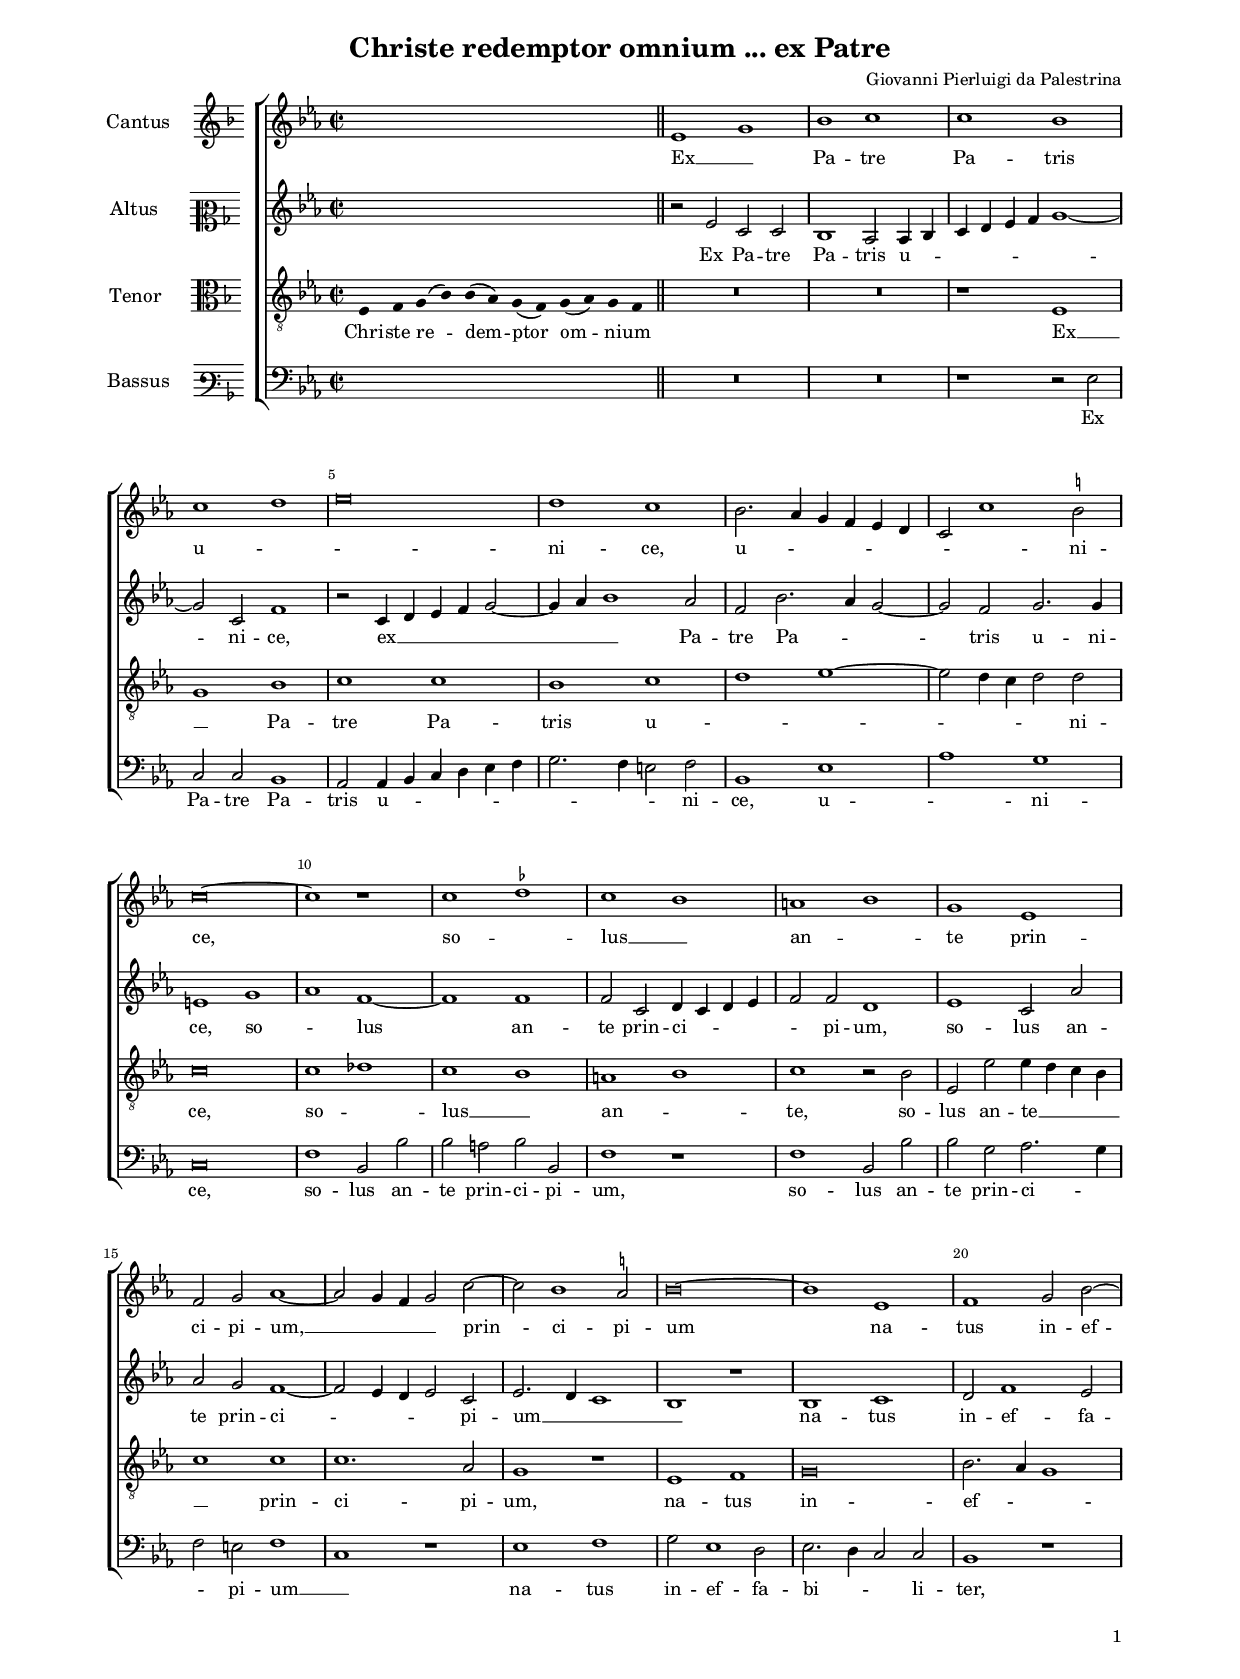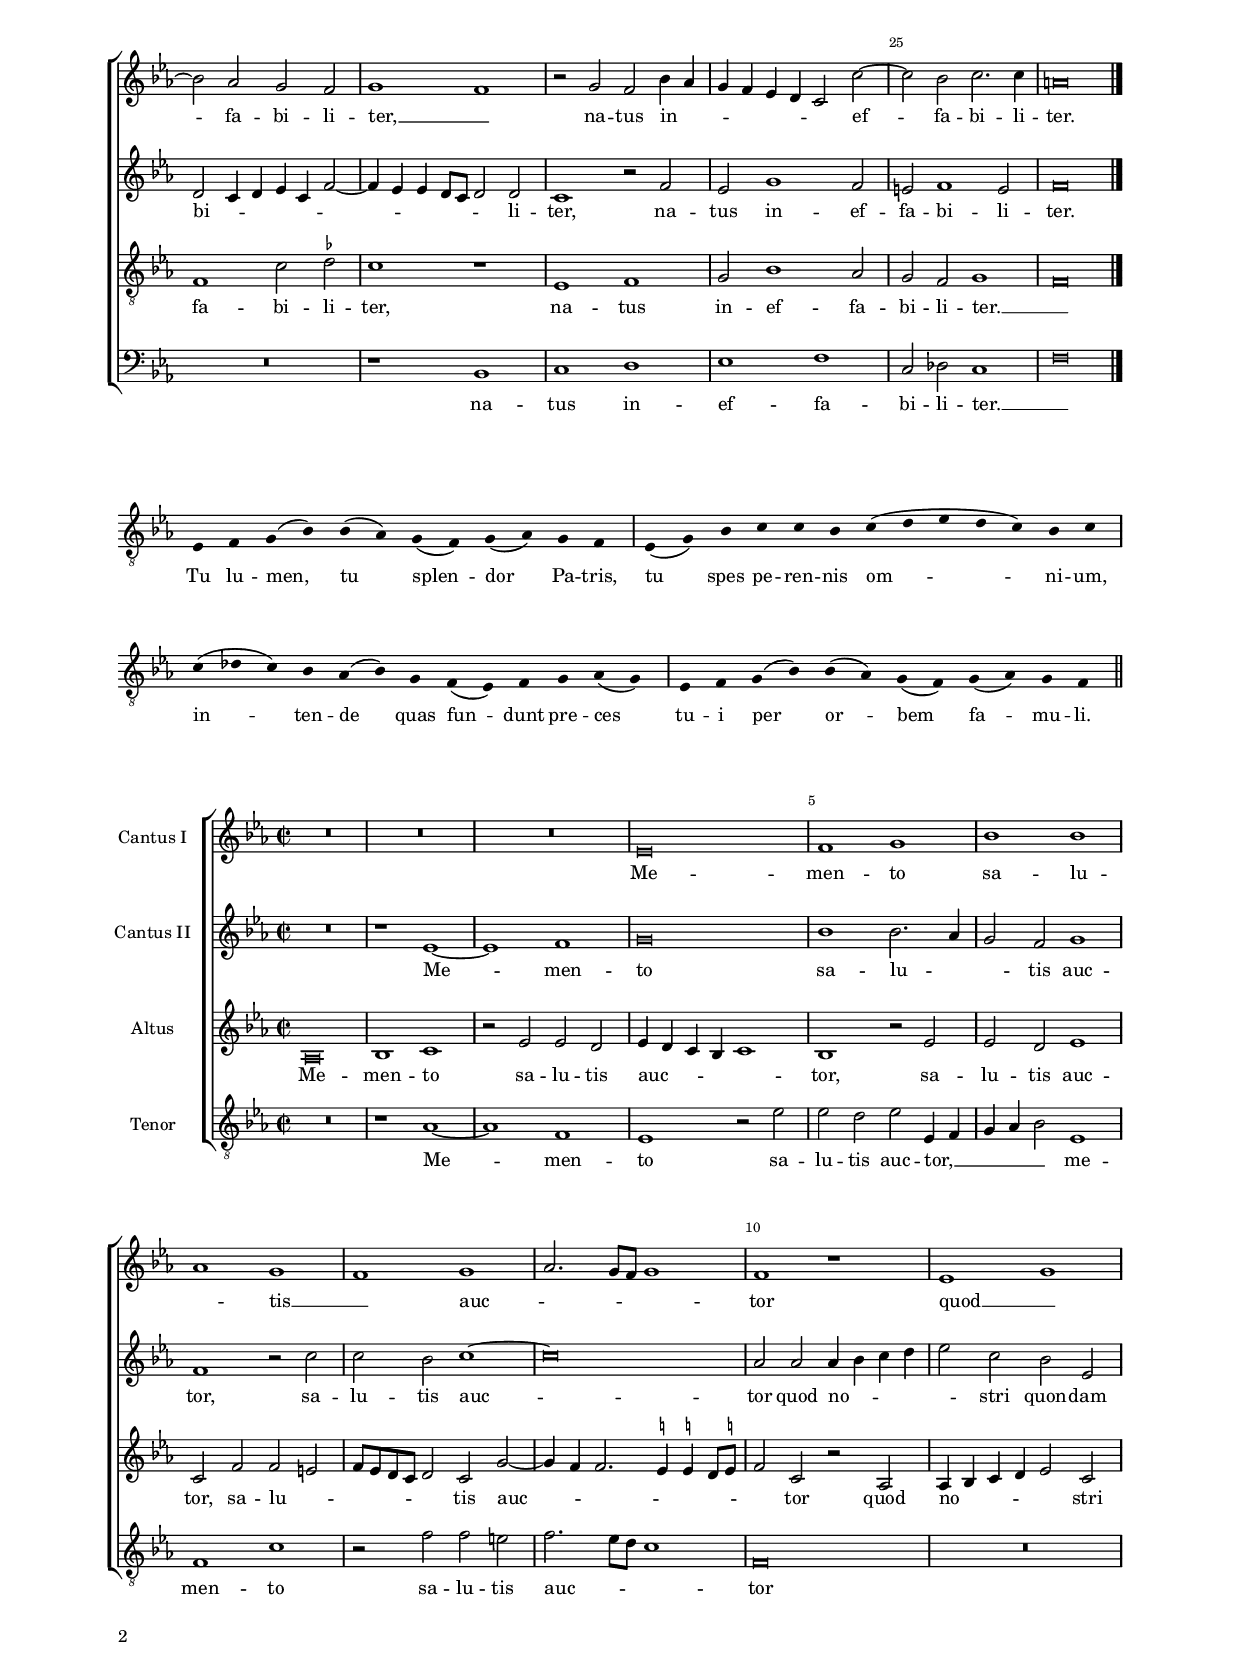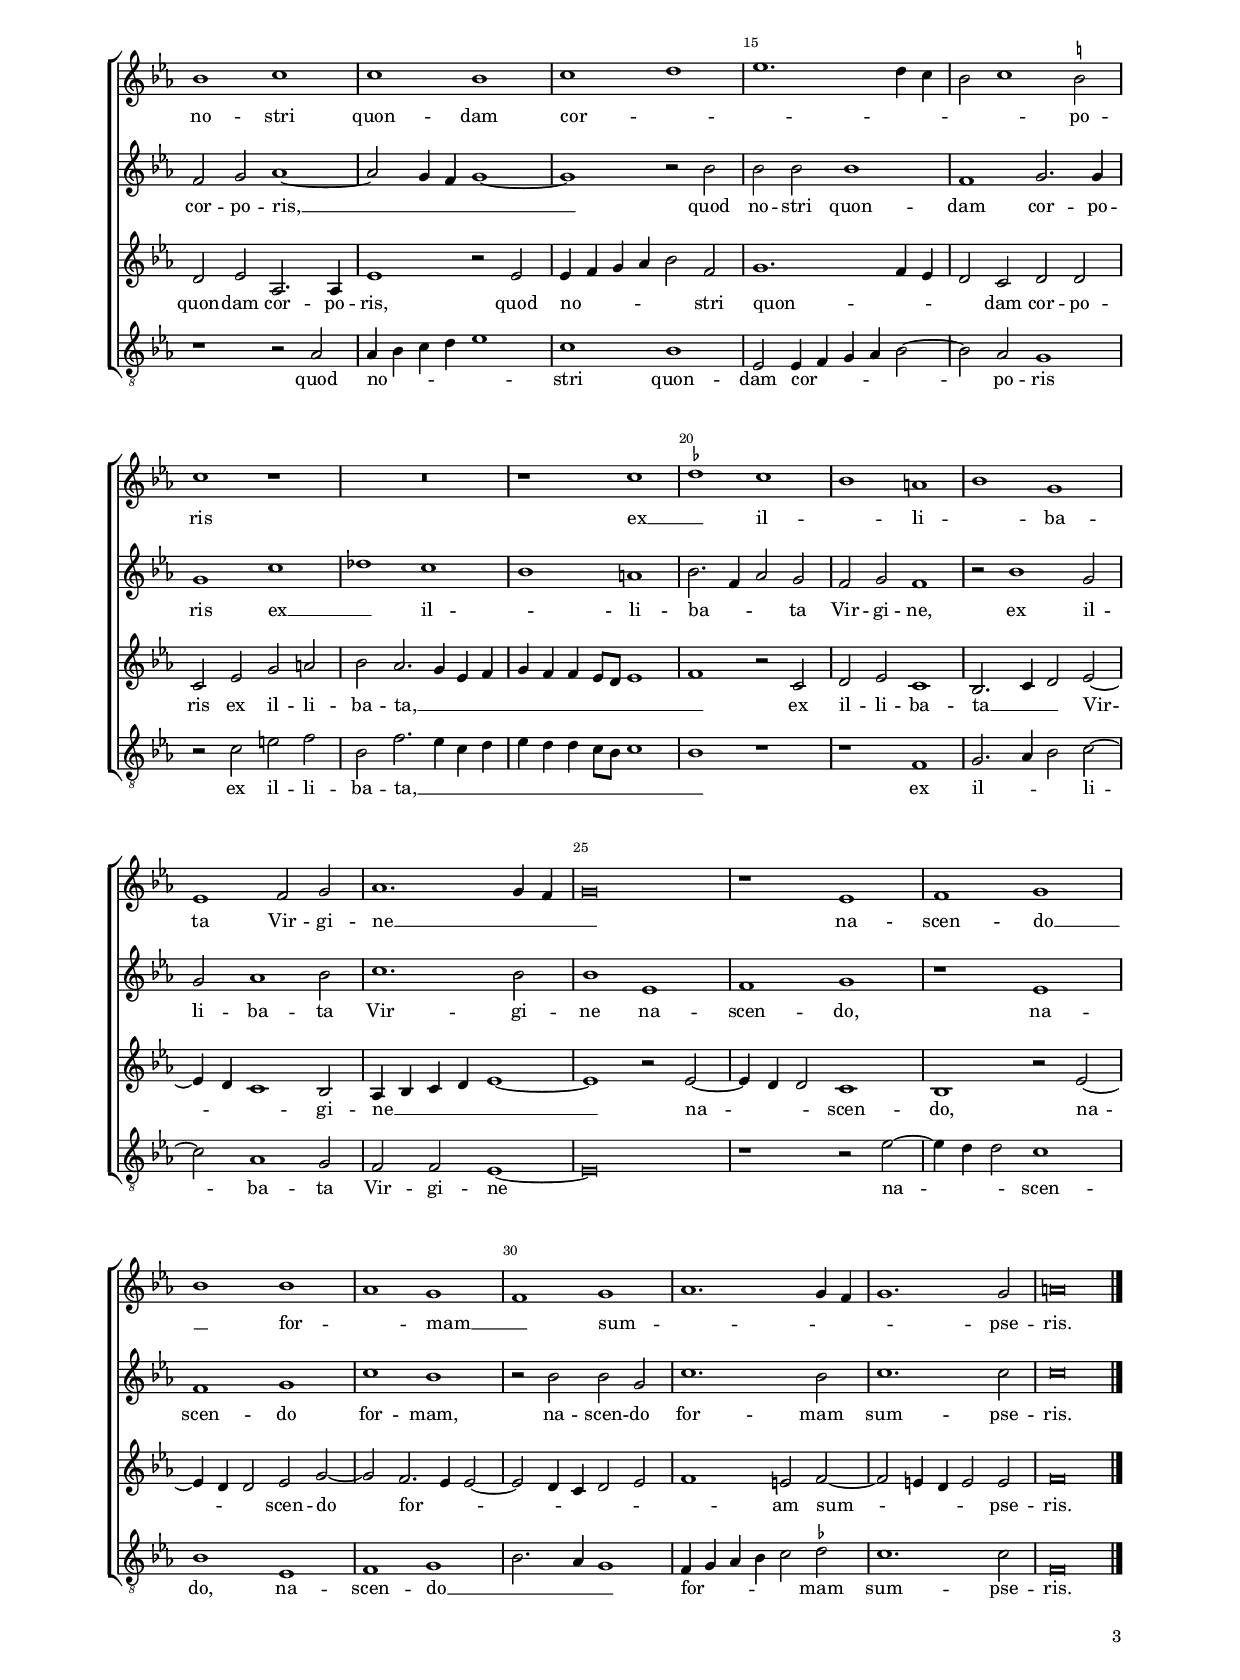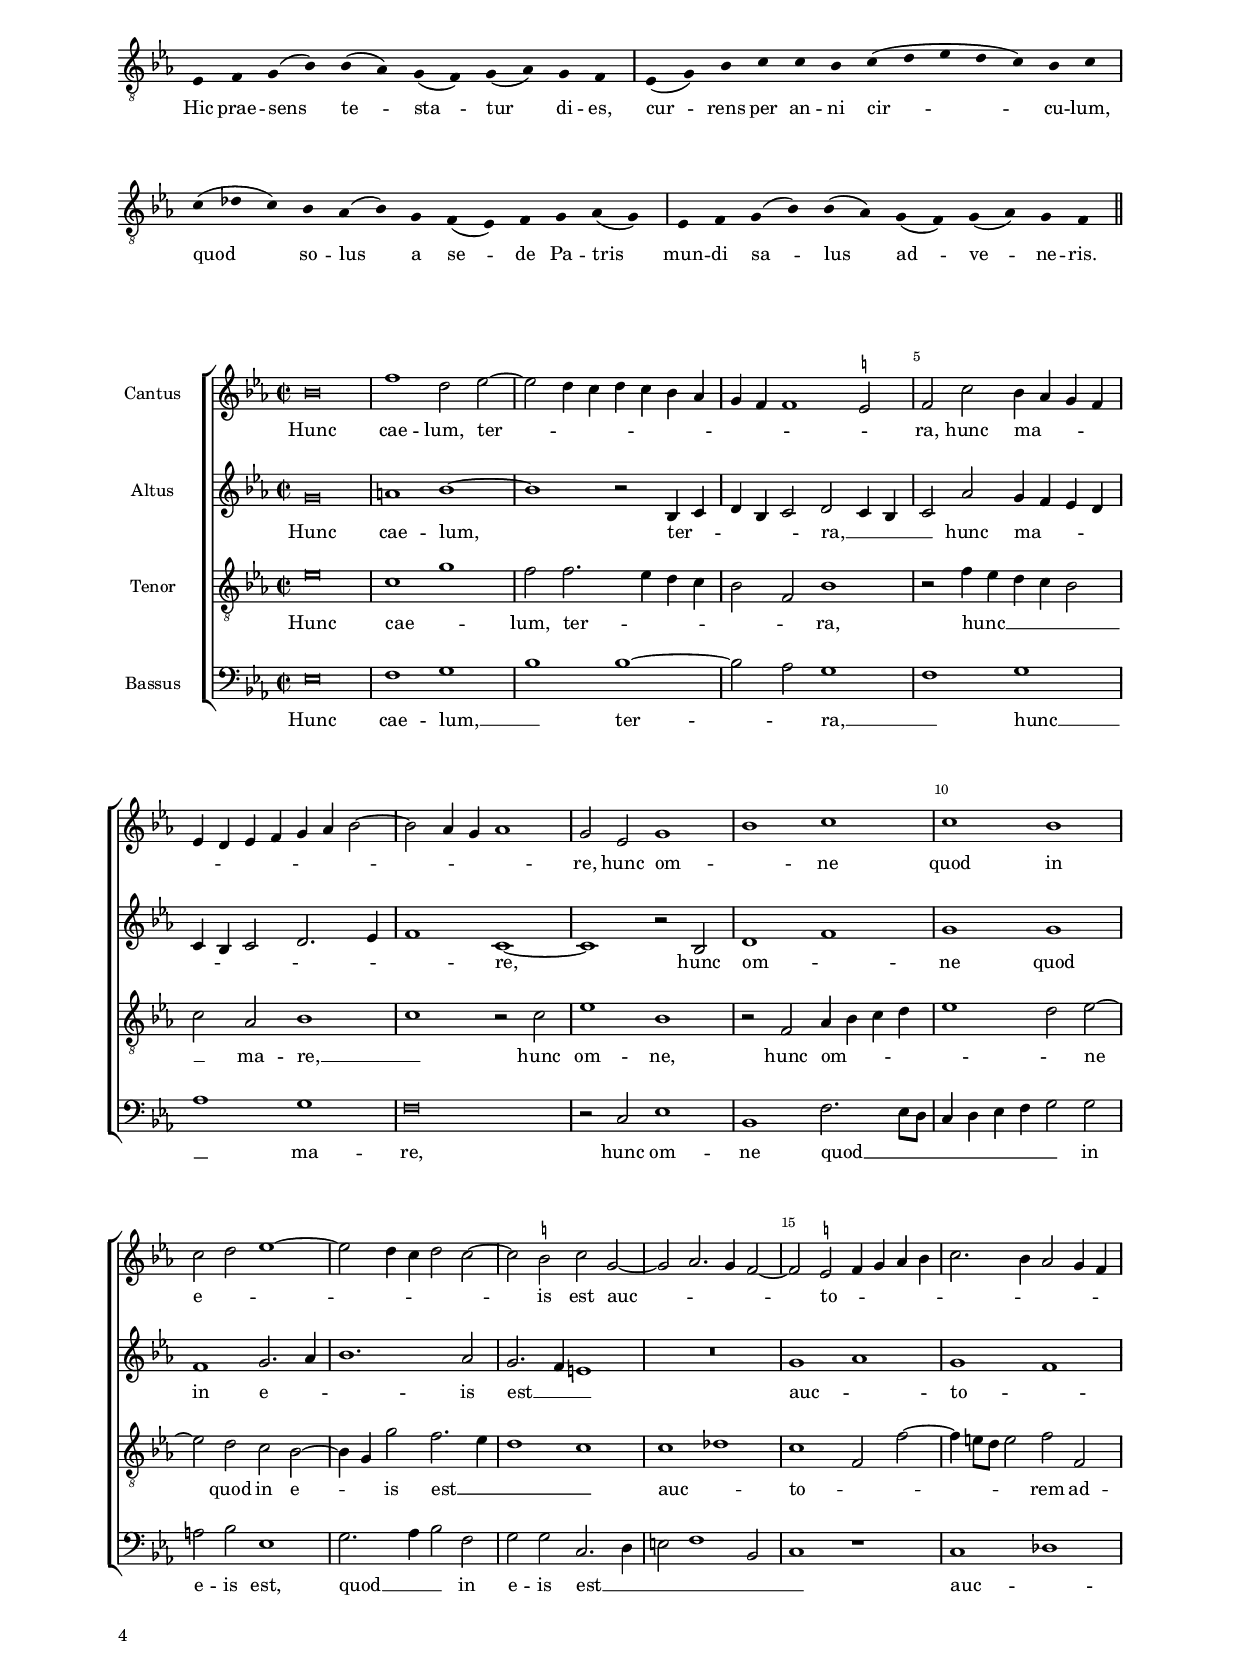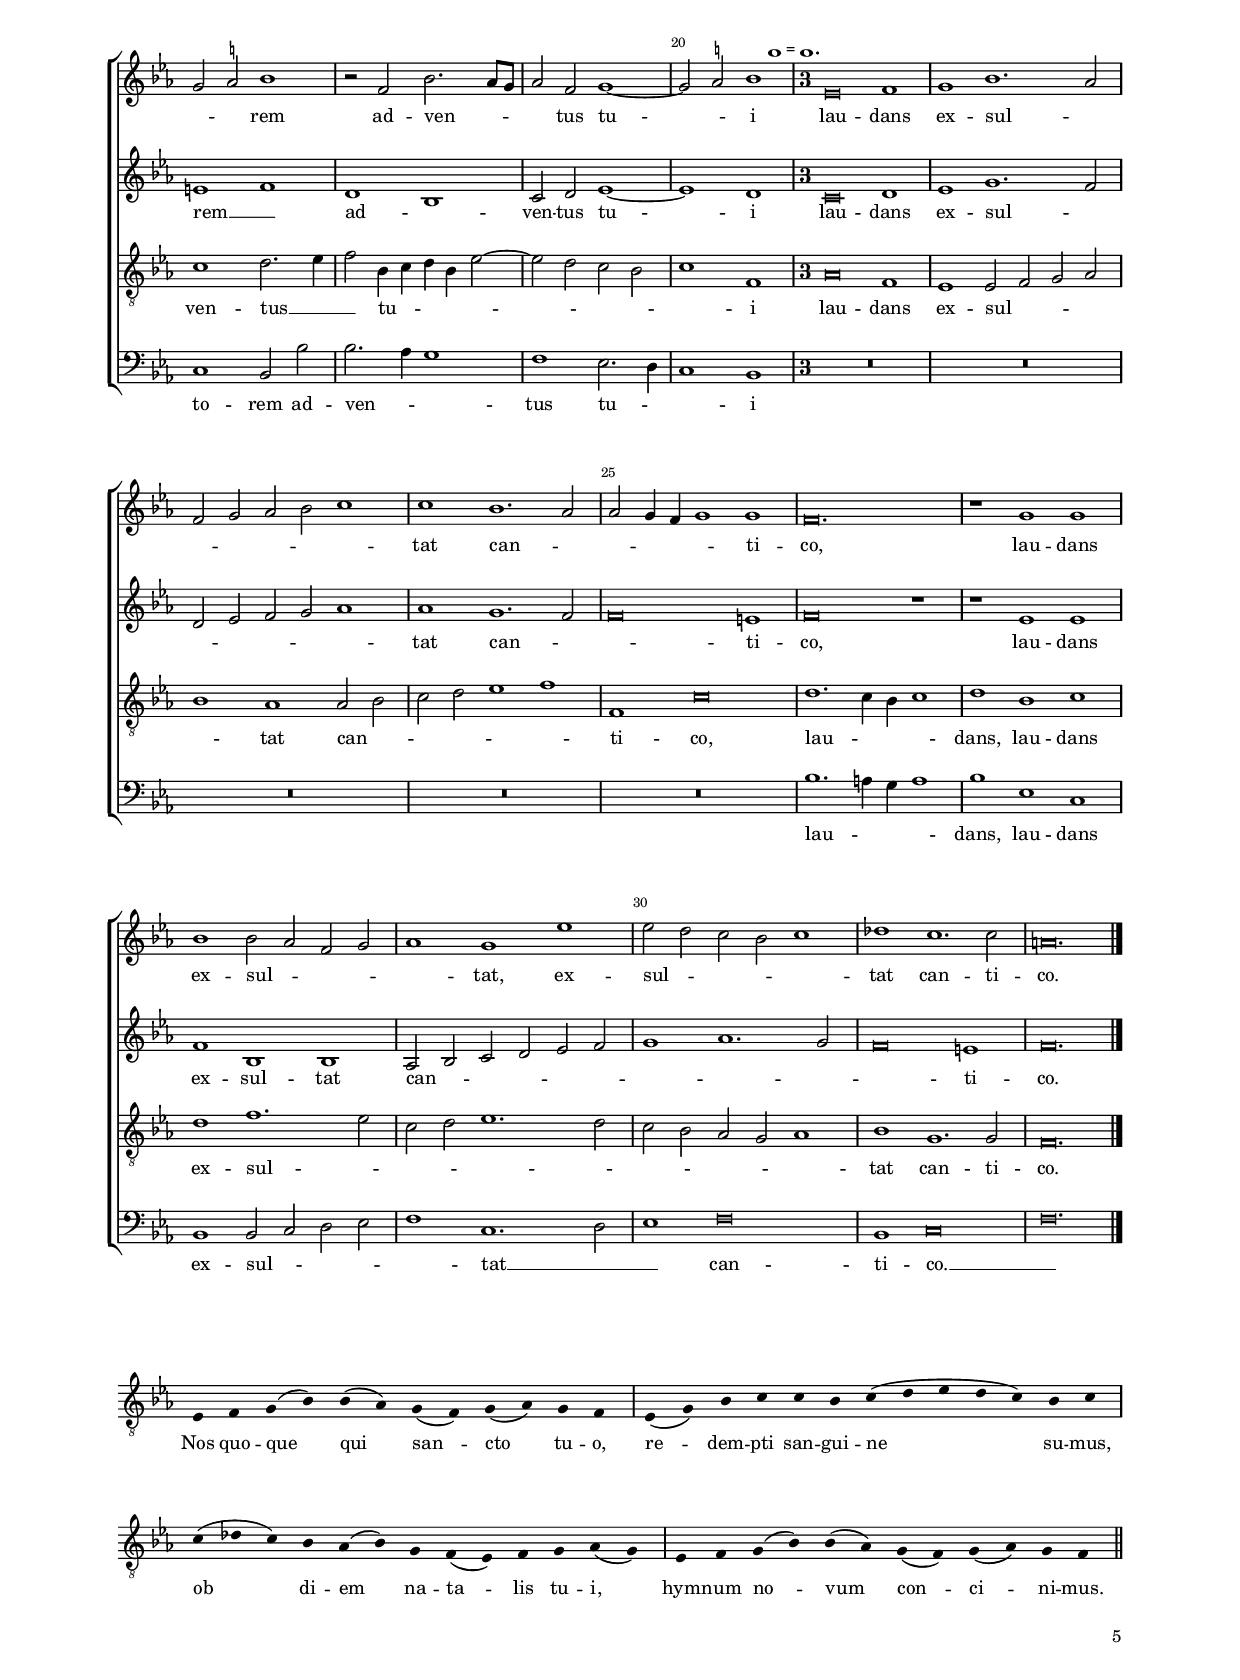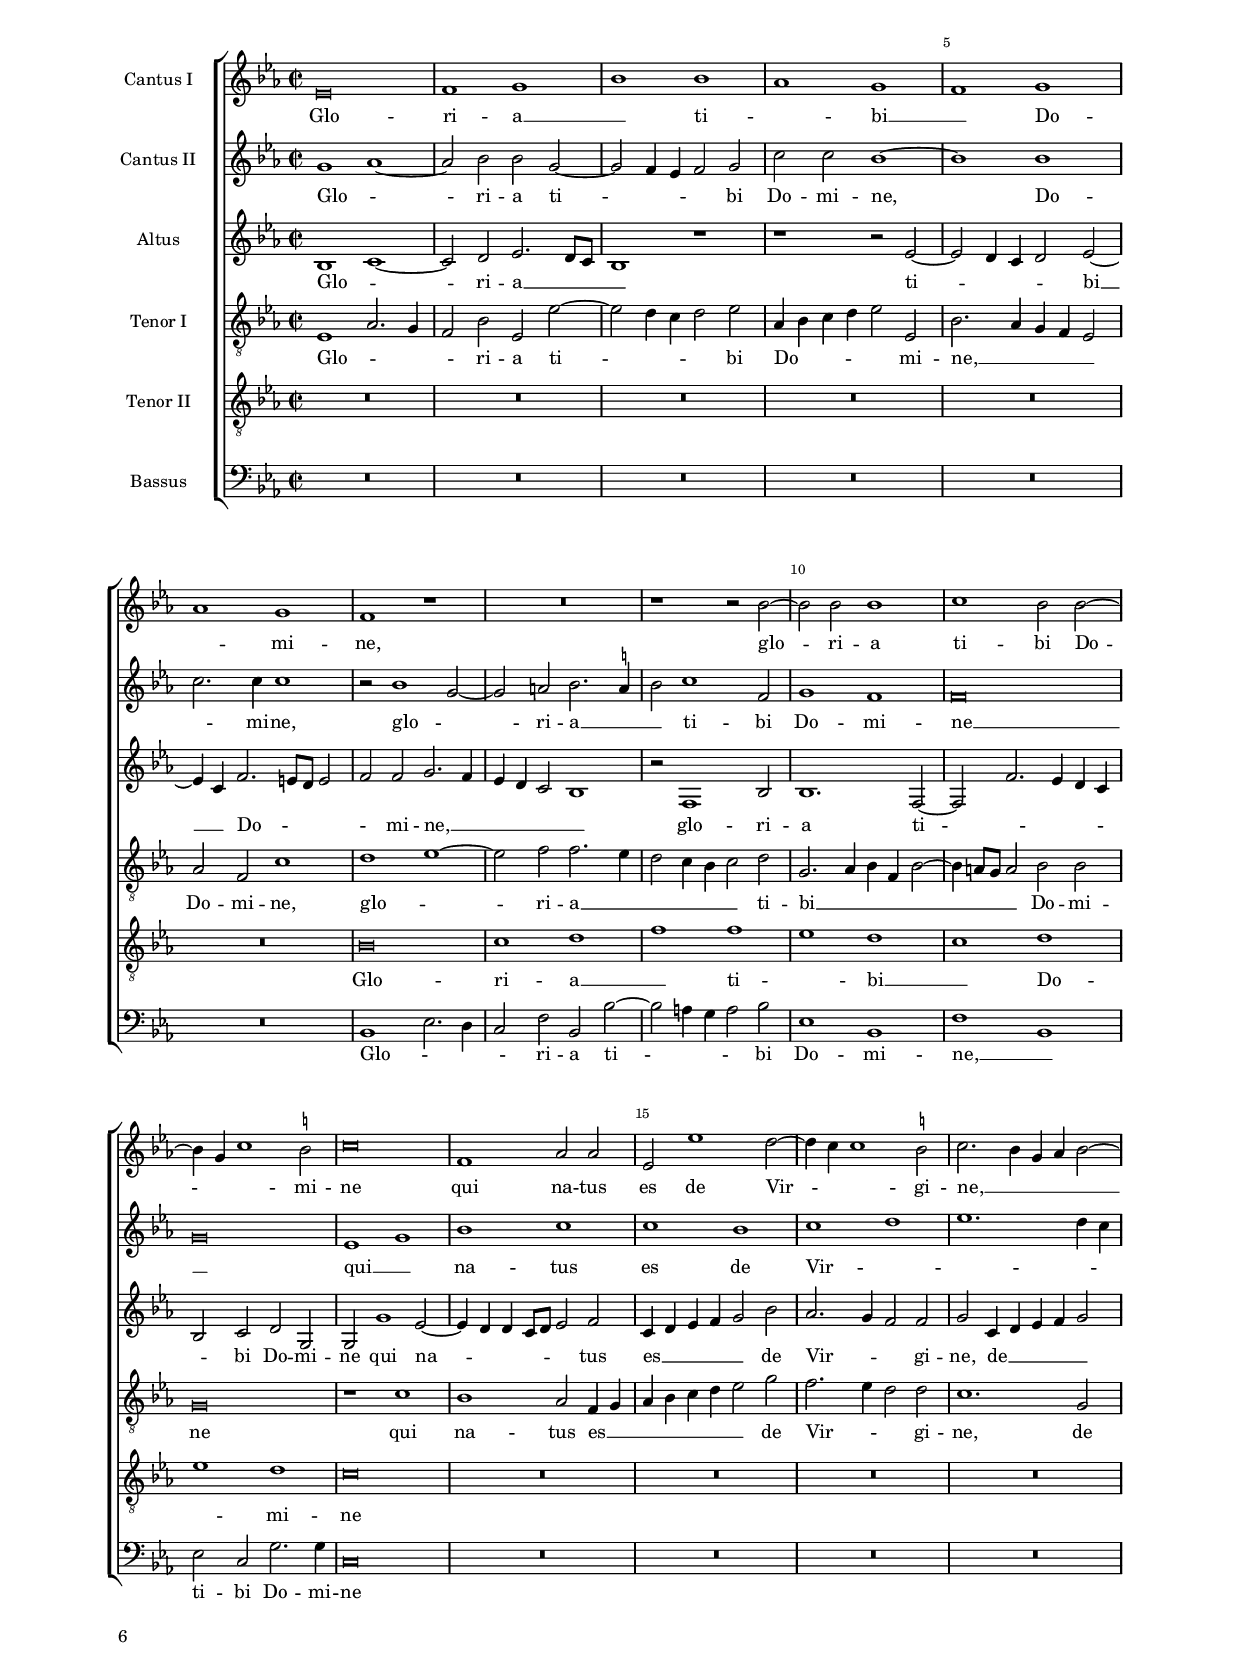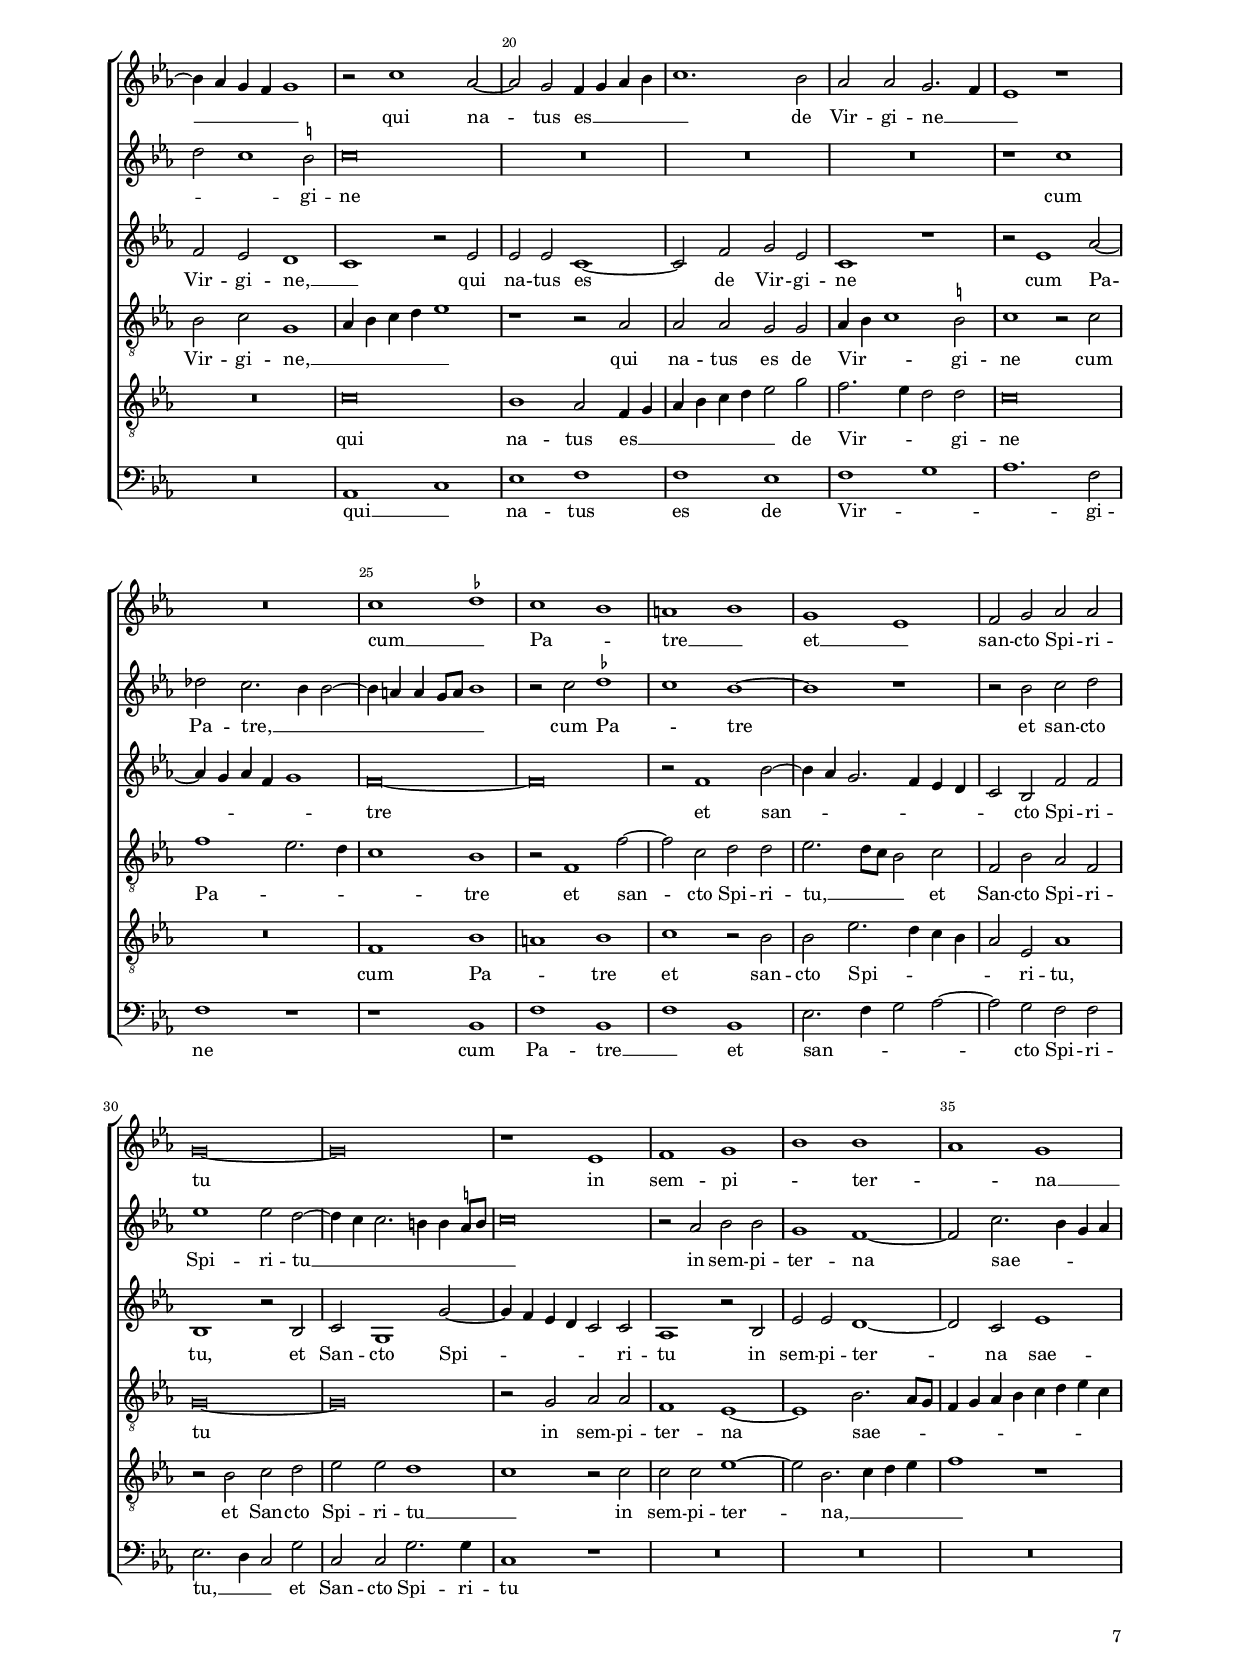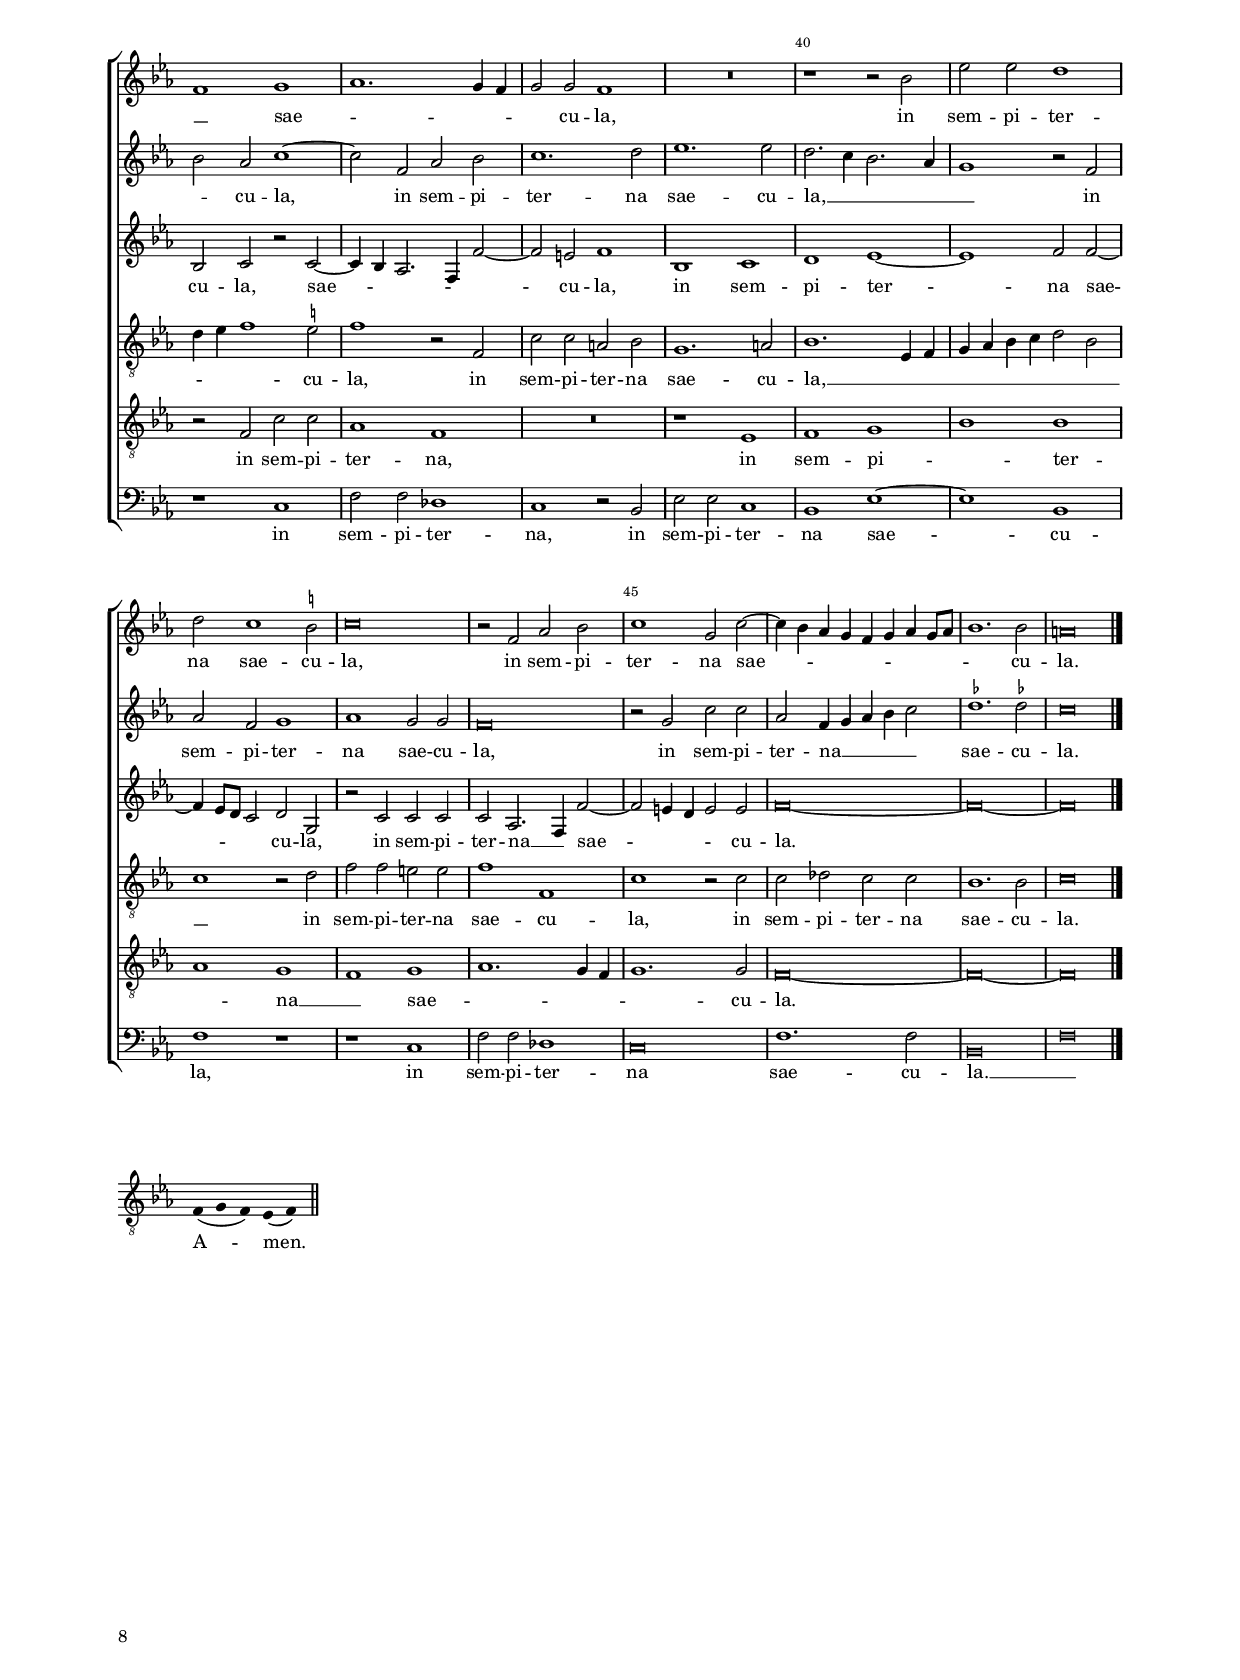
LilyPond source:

\version "2.20.0"
\include "deutsch.ly"
#(set-global-staff-size 15)
% #(set-default-paper-size "letter")
#(ly:set-option 'point-and-click #f)

\header
{
  title="Christe redemptor omnium ... ex Patre"
  composer="Giovanni Pierluigi da Palestrina"
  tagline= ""
}

\paper
	{
	top-margin = 1.5 \cm
	bottom-margin = 0.9 \cm
	left-margin = 2 \cm
	right-margin = 2 \cm
	ragged-bottom = ##f
	ragged-last-bottom = ##t
	print-page-number = ##t
	system-system-spacing = #'((basic-distance . 17) (minimum-distance . 14) (padding . 6) (strechability . 250))
    system-score-spacing = #'((basic-distance . 20) (minimum-distance . 14) (padding . 8) (strechability . 250))
    oddFooterMarkup=\markup   \fill-line { "" \fromproperty #'page:page-number-string }
    evenFooterMarkup=\markup  \fill-line { \fromproperty #'page:page-number-string "" }
    last-bottom-spacing = #'((basic-distance . 11) (minimum-distance . 7) (padding . 4))
%	systems-per-page = 3
%	min-systems-per-page = 3
%	markup-system-spacing #'basic-distance = #12
%	print-all-headers = ##t
	print-page-number = ##f
%	first-page-number = 1
        %	oddHeaderMarkup = \markup { \fill-line { \null \null \column \right-align { \fontsize #1 \fromproperty #'page:page-number-string \null } } }
        % evenHeaderMarkup = \markup { \column \right-align { \fontsize #1 \fromproperty #'page:page-number-string \null } }
	}

	
global = {
	\key f \major
	\override Score.BarNumber.break-visibility = #end-of-line-invisible
	\set Score.barNumberVisibility = #(every-nth-bar-number-visible 5)
	\time 2/2 \set Score.measureLength = #(ly:make-moment 3/1)
        \skip 1*3 \bar "||"
        \newSpacingSection
        \set Score.currentBarNumber = #1
        \set Score.measureLength = #(ly:make-moment 2/1)
        \skip 1*52 \bar "|."
	% \time 3/1 \once \override Score.TimeSignature.style = #'single-digit \newSpacingSection
	}

	ficta = { \once \set suggestAccidentals = ##t }
	
	forget = #(define-music-function (music) (ly:music?) #{
		\accidentalStyle forget
		$music
		\accidentalStyle default
		#})
        % \mark \markup { \fontsize #-3 \note  #"1" #1 = \fontsize #-3 \note #"1." #1 }

        

incipitcantus = \markup { \score {
	{
	\set Staff.instrumentName = \markup { \fontsize #1 "Cantus" }
	\key f \major
	\clef violin
	s4 \bar ""
	}
	\layout  {
	raggedright = ##t
	indent = 1.8 \cm
	line-width = 2.6 \cm
	\context { \Staff \remove Time_signature_engraver }
	\override Staff.Clef.Y-extent = #'(0 . 0)
	}} \hspace #1 }
	
      
incipitaltus = \markup { \score {
	{
	\set Staff.instrumentName = \markup { \fontsize #1 "Altus" }
	\key f \major
	\clef mezzosoprano
	s4 \bar ""
	}
	\layout  {
	raggedright = ##t
	indent = 1.8 \cm
	line-width = 2.6 \cm
	\context { \Staff \remove Time_signature_engraver }
	\override Staff.Clef.Y-extent = #'(0 . 0)
	}} \hspace #1 }


incipittenor = \markup { \score {
	{
	\set Staff.instrumentName = \markup { \fontsize #1 "Tenor" }
	\key f \major
	\clef alto
	s4 \bar ""
	}
	\layout  {
	raggedright = ##t
	indent = 1.8 \cm
	line-width = 2.6 \cm
	\context { \Staff \remove Time_signature_engraver }
	\override Staff.Clef.Y-extent = #'(0 . 0)
	}} \hspace #1 }
         
      
incipitbassus = \markup { \score {
	{
	\set Staff.instrumentName = \markup { \fontsize #1 "Bassus" }
	\key f \major
	\clef varbaritone
	s4 \bar ""
	}
	\layout  {
	raggedright = ##t
	indent = 1.8 \cm
	line-width = 2.6 \cm
	\context { \Staff \remove Time_signature_engraver }
	\override Staff.Clef.Y-extent = #'(0 . 0)
	}} \hspace #1 }


cantus =  \relative c''
	{
	s1*3
	f,1 a
	c1 d
	d1 c \break \noPageBreak
%4
	d1 e |
	f\breve
	e1 d
	c2. b4 a g f e
	d2 d'1 \ficta cis2 \break \noPageBreak
%9
	d\breve~ |
	d1 r
	d1 \ficta es
	d1 c
	h1 c
%14
	a1 f \break \noPageBreak |
	g2 a b1~
	b2 a4 g a2 d~
	d2 c1 \ficta h2
	c\breve~
%19
	c1 f, |
	g1 a2 c~ \pageBreak
	c2 b a g
	a1 g
	r2 a g c4 b
%24
	a4 g f e d2 d'~ |
	d2 c d2. d4
	h\breve |
	}

altus =  \relative c'
	{
	s1*3
        r2 f d d
	c1 b2 b4 c
	d4 e f g a1~
	a2 d, g1
%5
	r2 d4 e f g a2~ |
	a4 b c1 b2
	g2 c2. b4 a2~
	a2 g a2. a4
	fis1 a
%10
	b1 g~ |
	g1 g
	g2 d e4 d e f
	g2 g e1
	f1 d2 b'
%15
	b2 a g1~ |
	g2 f4 e f2 d
	f2. e4 d1
	c1 r
	c1 d
%20
	e2 g1 f2 |
	e2 d4 e f d g2~
	g4 f f e8 d e2 e
	d1 r2 g
	f2 a1 g2
%25
	fis2 g1 fis2 |
	g\breve |
	}


tenor =  \relative c'
	{
	\override Stem.transparent = ##t
        f,4 g a( c) c( b) a( g) a( b) a g
        \override Stem.transparent = ##f
	R\breve
	R\breve
        r1 f
	a1 c
%5
	d1 d |
	c1 d
	e1 f~
	f2 e4 d e2 e
	d\breve
%10
	d1 es |
	d1 c
	h1 c
	d1 r2 c
	f,2 f' f4 e d c
%15
	d1 d |
	d1. b2
	a1 r
	f1 g
	a\breve
%20
	c2. b4 a1 |
	g1 d'2 \ficta es
	d1 r
	f,1 g
	a2 c1 b2
%25
	a2 g a1 |
	g\breve |
	}
	

bassus  =  \relative c
	{
        s1*3
	R\breve
	R\breve
	r1 r2 f
	d2 d c1
%5
	b2 b4 c d e f g |
	a2. g4 fis2 g
	c,1 f
	b1 a
	d,\breve
%10
	g1 c,2 c' |
	c2 h c c,
	g'1 r
	g1 c,2 c'
	c2 a b2. a4
%15
	g2 fis g1 |
	d1 r
	f1 g
	a2 f1 e2
	f2. e4 d2 d
%20
	c1 r |
	R\breve
	r1 c
	d1 e
	f1 g
%25
	d2 es d1 |
	g\breve |
	}

lyricscantus = \lyricmode {
	Ex __ _ Pa -- tre Pa -- tris u -- _ _ ni -- ce,
        u -- _ _ _ _ _ _ _ ni -- ce,
        so -- _ lus __ _ an -- _ te prin -- ci -- pi -- um, __ _ _ _
        prin -- ci -- pi -- um
        na -- tus in -- ef -- fa -- bi -- li -- ter, __ _
        na -- tus in -- _ _ _ _ _ _ ef -- fa -- bi -- li -- ter.
	}


lyricsaltus = \lyricmode {
	Ex Pa -- tre Pa -- tris u -- _ _ _ _ _ _ ni -- ce,
        ex __ _ _ _ _ _ _ Pa -- tre Pa -- _ _ tris u -- ni -- ce,
        so -- _ lus an -- te prin -- ci -- _ _ _ _ pi -- um,
        so -- lus an -- te prin -- ci -- _ _ _ pi -- um __ _ _ _
        na -- tus in -- ef -- fa -- bi -- _ _ _ _ _ _ _ _ _ _ li -- ter,
        na -- tus in -- ef -- fa -- bi -- li -- ter.
	}


lyricstenor = \lyricmode {
	Chri -- ste re -- dem -- ptor om -- ni -- um
        Ex __ _ Pa -- tre Pa -- tris u -- _ _ _ _ _ ni -- ce,
        so -- _ lus __ _ an -- _ te,
        so -- lus an -- te __ _ _ _ _ prin -- ci -- pi -- um,
        na -- tus in -- ef -- _ _ fa -- bi -- li -- ter,
        na -- tus in -- ef -- fa -- bi -- li -- ter. __ _ 
	}


lyricsbassus = \lyricmode {
	Ex Pa -- tre Pa -- tris u -- _ _ _ _ _ _ _ _ ni -- ce,
        u -- _ ni -- ce,
        so -- lus an -- te prin -- ci -- pi -- um,
        so -- lus an -- te prin -- ci -- _ _ pi -- um __ _
        na -- tus in -- ef -- fa -- bi -- _ _ li -- ter,
        na -- tus in -- ef -- fa -- bi -- li -- ter. __ _
	}


\score
	{  
	\transpose f es { 
	\new ChoirStaff \with { \override StaffGrouper.staff-staff-spacing.basic-distance = #12 }
	<<

	\new Staff << \global
	\new Voice="v1" {
		\set Staff.instrumentName=\incipitcantus
		\set Staff.midiInstrument = "reed organ"
		\clef violin
		\cantus }
	\new Lyrics \lyricsto "v1" {\lyricscantus }
	>>


	\new Staff << \global
	\new Voice="v2" {
		\set Staff.instrumentName=\incipitaltus
		\set Staff.midiInstrument = "reed organ"
		\clef violin 
		\altus}
	\new Lyrics \lyricsto "v2" {\lyricsaltus }
	>>


	\new Staff << \global
	\new Voice="v3" {
		\set Staff.instrumentName=\incipittenor
		\set Staff.midiInstrument = "reed organ"
		\clef "G_8"
		\tenor }
	\new Lyrics \lyricsto "v3" {\lyricstenor }
	>>


	\new Staff << \global
	\new Voice="v4" {
		\set Staff.instrumentName=\incipitbassus
		\set Staff.midiInstrument = "reed organ"
		\clef bass 
		\bassus }
	\new Lyrics \lyricsto "v4" {\lyricsbassus}
	>>

	>>
	} % transpose
	

	\layout
	{
	indent = 2.5\cm
	\context { \Staff \override TimeSignature.break-visibility = #end-of-line-invisible }
%	\context { \Lyrics \override VerticalAxisGroup.nonstaff-relatedstaff-spacing.padding = #2 }
%	\context { \Lyrics \override LyricText.font-size = #1 }
%	\context { \Staff \override InstrumentName.X-offset = #'-25 }
%	\context { \Voice \override Slur.transparent = ##t }
%	\context { \Voice \override AccidentalSuggestion.avoid-slur = #'ignore }
%	\context { \Voice \override AccidentalSuggestion.outside-staff-priority = ##f }
	\context { \Score \override BarNumber.padding = #2 }
	\context { \Voice \override NoteHead.style = #'baroque }
	}
	
\midi
	{
	\tempo 2 = 90
	}
	
}


%%%%%%%%%%%%%%%%%%%%%%%%%%%%%   TU LUMEN, TU SPLENDOR PATRIS

global = {
	\key f \major
        \override Staff.TimeSignature.stencil = #'()
        \set Score.timing = ##f
	\time 2/2 \set Score.measureLength = #(ly:make-moment 3/1)
        \skip 1*3
        \set Score.measureLength = #(ly:make-moment 13/4)
        \skip 4*26
        \set Score.measureLength = #(ly:make-moment 3/1)
        }

tenor =  \relative c'
	{
	\override Stem.transparent = ##t
        f,4 g a( c) c( b) a( g) a( b) a g \bar "|"|
        f4( a) c d d c d( e f e d) c d \bar "|"|
        d4( es d) c b( c) a g( f) g a b( a) \bar "|"
        f4 g a( c) c( b) a( g) a( b) a g \bar "||"|	
	}

lyricstenor = \lyricmode {
        Tu lu -- men, tu splen -- dor Pa -- tris,
        tu spes pe -- ren -- nis om -- ni -- um,
        in -- ten -- de quas fun -- dunt pre -- ces 
        tu -- i per or -- bem fa -- mu -- li.
        }

\score	
        {
        \transpose f es {    
	\new ChoirStaff \with { \override StaffGrouper.staff-staff-spacing.basic-distance = #12 }
	<<

	\new Staff << \global
	\new Voice="v3" {
		\set Staff.midiInstrument = "reed organ"
		\clef "G_8"
		\tenor }
	\new Lyrics \lyricsto "v3" {\lyricstenor }
	>>
        >>
	} % transpose
	

	\layout
	{
	indent = 0\cm
	\context { \Staff \override TimeSignature.break-visibility = #end-of-line-invisible }
	\context { \Lyrics \override VerticalAxisGroup.nonstaff-relatedstaff-spacing.padding = #1.5 }
%	\context { \Lyrics \override LyricText.font-size = #1 }
%	\context { \Staff \override InstrumentName.X-offset = #'-25 }
%	\context { \Voice \override Slur.transparent = ##t }
%	\context { \Voice \override AccidentalSuggestion.avoid-slur = #'ignore }
%	\context { \Voice \override AccidentalSuggestion.outside-staff-priority = ##f }
	\context { \Score \override BarNumber.padding = #2 }
	\context { \Voice \override NoteHead.style = #'baroque }
	}
    }
    

%%%%%%%%%%%%%%%%%%%%%%%%%%%%%   MEMENTO SALUTIS AUCTOR




	
global = {
	\key f \major
	\override Score.BarNumber.break-visibility = #end-of-line-invisible
	\set Score.barNumberVisibility = #(every-nth-bar-number-visible 5)
	\time 2/2 \set Score.measureLength = #(ly:make-moment 2/1)
        \skip 1*66 \bar "|."
	}

	ficta = { \once \set suggestAccidentals = ##t }
	
	forget = #(define-music-function (music) (ly:music?) #{
		\accidentalStyle forget
		$music
		\accidentalStyle default
		#})
       

cantus =  \relative c''
	{
	R\breve
	R\breve
	R\breve
	f,\breve
%5
	g1 a |
	c1 c \break \noPageBreak |
	b1 a
	g1 a
	b2. a8 g a1
%10
	g1 r |
	f1 a \pageBreak
	c1 d
	d1 c
	d1 e
%15
	f1. e4 d |
	c2 d1 \ficta cis2 \break \noPageBreak
	d1 r
	R\breve
	r1 d
%20
	\ficta es1 d |
	c1 h
	c1 a \break \noPageBreak
	f1 g2 a
	b1. a4 g
%25
	a\breve |
	r1 f
	g1 a \break \noPageBreak
	c1 c
	b1 a
%30
	g1 a |
	b1. a4 g
	a1. a2
	h\breve \pageBreak |
	}


sextus =  \relative c''
	{
	R\breve
	r1 f,~
	f1 g
	a\breve
%5
	c1 c2. b4 |
	a2 g a1 |
	g1 r2 d'
	d2 c d1~
	d\breve
%10
	b2 b b4 c d e |
	f2 d c f,
	g2 a b1~
	b2 a4 g a1~
	a1 r2 c
%15
	c2 c c1 |
	g1 a2. a4
	a1 d
	es1 d
	c1 h
%20
	c2. g4 b2 a |
	g2 a g1
	r2 c1 a2
	a2 b1 c2
	d1. c2
%25
	c1 f, |
	g1 a
	r1 f
	g1 a
	d1 c
%30
	r2 c c a |
	d1. c2
	d1. d2
	d\breve |
	}


altus =  \relative c'
	{
	b\breve
	c1 d
	r2 f f e
	f4 e d c d1
%5
	c1 r2 f |
	f2 e f1
	d2 g g fis
	g8 f e d e2 d a'~
	a4 g g2. \ficta fis4 \ficta fis! e8 \ficta fis!
%10
	g2 d r b |
	b4 c d e f2 d
	e2 f b,2. b4
	f'1 r2 f
	f4 g a b c2 g
%15
	a1. g4 f |
	e2 d e e
	d2 f a h
	c2 b2. a4 f g
	a4 g g f8 e f1
%20
	g1 r2 d |
	e2 f d1
	c2. d4 e2 f~
	f4 e d1 c2
	b4 c d e f1~
%25
	f1 r2 f~ |
	f4 e e2 d1
	c1 r2 f~
	f4 e e2 f a~
	a2 g2. f4 f2~
%30
	f2 e4 d e2 f |
	g1 fis2 g~
	g2 fis4 e fis2 fis
	g\breve |
	}

	
tenor  =  \relative c'
	{
	R\breve
	r1 b~
	b1 g
	f1 r2 f'
%5
	f2 e f f,4 g |
	a4 b c2 f,1
	g1 d'
	r2 g g fis
	g2. f8 e d1
%10
	g,\breve |
	R\breve
	r1 r2 b
	b4 c d e f1
	d1 c
%15
	f,2 f4 g a b c2~ |
	c2 b a1
	r2 d fis g
	c,2 g'2. f4 d e
	f4 e e d8 c d1
%20
	c1 r |
	r1 g
	a2. b4 c2 d~
	d2 b1 a2
	g2 g f1~
%25
	f\breve |
	r1 r2 f'~
	f4 e e2 d1
	c1 f,
	g1 a
%30
	c2. b4 a1 |
	g4 a b c d2 \ficta es
	d1. d2
	g,\breve |
	}


lyricscantus = \lyricmode {
	Me -- men -- to sa -- lu -- _ tis __ _ auc -- _ _ _ _ tor
        quod __ _ no -- stri quon -- dam cor -- _ _ _ _ _ _ po -- ris
        ex __ _ il -- _ li -- _ ba -- ta Vir -- gi -- ne __ _ _ _
        na -- scen -- do __ _ for -- _ mam __ _ sum -- _ _ _ _ pse -- ris.
	}


lyricssextus = \lyricmode {
	Me -- men -- to sa -- lu -- _ _ tis auc -- tor,
        sa -- lu -- tis auc -- tor
        quod no -- _ _ _ _ stri quon -- dam cor -- po -- ris, __ _ _ _
        quod no -- stri quon -- dam cor -- po -- ris
        ex __ _ il -- _ li -- ba -- _ _ ta Vir -- gi -- ne,
        ex il -- li -- ba -- ta Vir -- gi -- ne
        na -- scen -- do,
        na -- scen -- do for -- mam,
        na -- scen -- do for -- mam sum -- pse -- ris.
	}


lyricsaltus = \lyricmode {
	Me -- men -- to sa -- lu -- tis auc -- _ _ _ _ tor,
        sa -- lu -- tis auc -- tor,
        sa -- lu -- _ _ _ _ _ _ tis auc -- _ _ _ _ _ _ _ tor
        quod no -- _ _ _ _ stri quon -- dam cor -- po -- ris,
        quod no -- _ _ _ _ stri quon -- _ _ _ dam cor -- po -- ris
        ex il -- li -- ba -- ta, __ _ _ _ _ _ _ _ _ _ _
        ex il -- li -- ba -- ta __ _ _ Vir -- _ _ gi -- ne __ _ _ _ _
        na -- _ _ scen -- do,
        na -- _ _ scen -- do for -- _ _ _ _ _ _ _ am sum -- _ _ _ pse -- ris.
	}


lyricstenor = \lyricmode {
        Me -- men -- to sa -- lu -- tis auc -- tor, __ _ _ _ _
        me -- men -- to sa -- lu -- tis auc -- _ _ _ tor
        quod no -- _ _ _ _ stri quon -- dam cor -- _ _ _ _ po -- ris
        ex il -- li -- ba -- ta, __ _ _ _ _ _ _ _ _ _ _ 
        ex il -- _ _ li -- ba -- ta Vir -- gi -- ne
        na -- _ _ scen -- do,
        na -- scen -- do __ _ _ _ for -- _ _ _ _ mam sum -- pse -- ris.
	}



\score
	{  
	\transpose f es { 
	\new ChoirStaff \with { \override StaffGrouper.staff-staff-spacing.basic-distance = #12 }
	<<

	\new Staff << \global
	\new Voice="v1" {
		\set Staff.instrumentName="Cantus I"
		\set Staff.midiInstrument = "reed organ"
		\clef violin
		\cantus }
	\new Lyrics \lyricsto "v1" {\lyricscantus }
	>>
        

	\new Staff << \global
	\new Voice="v6" {
		\set Staff.instrumentName="Cantus II"
		\set Staff.midiInstrument = "reed organ"
		\clef violin
		\sextus}
	\new Lyrics \lyricsto "v6" {\lyricssextus }
	>>

	\new Staff << \global
	\new Voice="v2" {
		\set Staff.instrumentName="Altus"
		\set Staff.midiInstrument = "reed organ"
		\clef violin 
		\altus}
	\new Lyrics \lyricsto "v2" {\lyricsaltus }
	>>


	\new Staff << \global
	\new Voice="v3" {
		\set Staff.instrumentName="Tenor"
		\set Staff.midiInstrument = "reed organ"
		\clef "G_8"
		\tenor }
	\new Lyrics \lyricsto "v3" {\lyricstenor }
	>>

	>>
	} % transpose

	\layout
	{
	indent = 1.6 \cm
%	\context { \Lyrics \override VerticalAxisGroup.nonstaff-relatedstaff-spacing.padding = #2 }
%	\context { \Lyrics \override LyricText.font-size = #1 }
	\context { \Staff \override TimeSignature.break-visibility = #end-of-line-invisible }
%	\context { \Staff \override InstrumentName.X-offset = #'-25 }
%	\context { \Voice \override Slur.transparent = ##t }
%	\context { \Voice \override AccidentalSuggestion.avoid-slur = #'ignore }
%	\context { \Voice \override AccidentalSuggestion.outside-staff-priority = ##f }
	\context { \Score \override BarNumber.padding = #2 }
	\context { \Voice \override NoteHead.style = #'baroque }
	}

\midi
	{
    	\tempo 2 = 90
	}
	
}


%%%%%%%%%%%%%%%%%%%%%%%%%%%%%   HIC PRAESENS TESTATUR DIES


global = {
	\key f \major
        \override Staff.TimeSignature.stencil = #'()
        \set Score.timing = ##f
	\time 2/2 \set Score.measureLength = #(ly:make-moment 3/1)
        \skip 1*3
        \set Score.measureLength = #(ly:make-moment 13/4)
        \skip 4*26
        \set Score.measureLength = #(ly:make-moment 3/1)
        }

tenor =  \relative c'
	{
	\override Stem.transparent = ##t
        f,4 g a( c) c( b) a( g) a( b) a g \bar "|"|
        f4( a) c d d c d( e f e d) c d \bar "|"|
        d4( es d) c b( c) a g( f) g a b( a) \bar "|"
        f4 g a( c) c( b) a( g) a( b) a g \bar "||"|	
	}

lyricstenor = \lyricmode {
        Hic prae -- sens te -- sta -- tur di -- es,
        cur -- rens per an -- ni cir -- cu -- lum,
        quod so -- lus a se -- de Pa -- tris
        mun -- di sa -- lus ad -- ve -- ne -- ris.
        }

\score	
        {
        \transpose f es {    
	\new ChoirStaff \with { \override StaffGrouper.staff-staff-spacing.basic-distance = #12 }
	<<

	\new Staff << \global
	\new Voice="v3" {
		\set Staff.midiInstrument = "reed organ"
		\clef "G_8"
		\tenor }
	\new Lyrics \lyricsto "v3" {\lyricstenor }
	>>
        >>
	} % transpose
	

	\layout
	{
	indent = 0\cm
	\context { \Staff \override TimeSignature.break-visibility = #end-of-line-invisible }
    \context { \Lyrics \override VerticalAxisGroup.nonstaff-relatedstaff-spacing.padding = #1.5 }
	\context { \Score \override BarNumber.padding = #2 }
	}
    }


%%%%%%%%%%%%%%%%%%%%%%%%%%   HUNC CAELUM, TERRA

	
	ficta = { \once \set suggestAccidentals = ##t }
	
	forget = #(define-music-function (music) (ly:music?) #{
		\accidentalStyle forget
		$music
		\accidentalStyle default
		#})


global = {
	\key f \major
	\time 2/2 \set Score.measureLength = #(ly:make-moment 2/1)
	\override Score.BarNumber.break-visibility = #end-of-line-invisible
	\set Score.barNumberVisibility = #(every-nth-bar-number-visible 5)
        \skip 1*40
        \time 3/1 \once \override Score.TimeSignature.style = #'single-digit \newSpacingSection
        \mark \markup { \fontsize #-3 \override #'(style . baroque) { \note  #"1" #1 = \note #"1." #1 } }
        \skip 1*36 \bar "|."
	}


cantus =  \relative c''
	{
	c\breve
	g'1 e2 f~
	f2 e4 d e4 d c b
	a4 g g1 \ficta fis2
%5
	g2 d' c4 b a g \break \noPageBreak |
	f4 e f g a b c2~
	c2 b4 a b1
	a2 f a1
	c1 d
%10
	d1 c \break \noPageBreak |
	d2 e f1~
	f2 e4 d e2 d~
	d2 \ficta cis d a~
	a2 b2. a4 g2~
%15
	g2 \ficta fis g4 a b c |
	d2. c4 b2 a4 g \pageBreak
	a2 \ficta h c1
	r2 g c2. b8 a
	b2 g a1~
%20
	a2 \ficta h c1 |
% Triple time
	f,\breve g1
    a1 c1. b2 \break \noPageBreak
	g2 a b c d1
	d1 c1. b2
%25
	b2 a4 g a1 a |
	g\breve.
	r1 a a \break \noPageBreak
	c1 c2 b g a
	b1 a f'
%30
	f2 e d c d1 |
	es1 d1. d2
	h\breve. | \noPageBreak
	}


altus =  \relative c'
        {
	a'\breve
	h1 c~
	c1 r2 c,4 d
	e4 c d2 e d4 c
%5
	d2 b' a4 g f e |
	d4 c d2 e2. f4
	g1 d~
	d1 r2 c
	e1 g
%10
	a1 a |
	g1 a2. b4
	c1. b2
	a2. g4 fis1
	R\breve
%15
	a1 b |
	a1 g
	fis1 g
	e1 c
	d2 e f1~
%20
	f1 e |
% Triple time
        d\breve e1
	f1 a1. g2
	e2 f g a b1
        b1 a1. g2
%25
	g\breve fis1 |
	g\breve r1
	r1 f f
	g1 c, c
	b2 c d e f g
%30
	a1 b1. a2 |
	g\breve fis1
	g\breve. |
	}


tenor =  \relative c'
	{
	f\breve
	d1 a'
	g2 g2. f4 e d
	c2 g c1
%5
	r2 g'4 f e d c2 |
	d2 b c1
	d1 r2 d
	f1 c
	r2 g b4 c d e
%10
	f1 e2 f~ |
	f2 e d c~
	c4 a a'2 g2. f4
	e1 d
	d1 es
%15
	d1 g,2 g'~ |
	g4 fis8 e fis2 g g,
	d'1 e2. f4
	g2 c,4 d e c f2~
	f2 e d c
%20
	d1 g, |
% Triple time
	b\breve g1
	f1 f2 g a b
	c1 b b2 c
	d2 e f1 g
%25
	g,1 d'\breve |
	e1. d4 c d1
	e1 c d
	e1 g1. f2
	d2 e f1. e2
%30
	d2 c b a b1 |
	c1 a1. a2
	g\breve. |
	}


bassus  =  \relative c
	{
	f\breve
	g1 a
	c1 c~
	c2 b a1
%5
	g1 a |
	b1 a
	g\breve
	r2 d f1
	c1 g'2. f8 e
%10
	d4 e f g a2 a |
	h2 c f,1
	a2. b4 c2 g
	a2 a d,2. e4
	fis2 g1 c,2
%15
	d1 r |
	d1 es
	d1 c2 c'
	c2. b4 a1
	g1 f2. e4
%20
	d1 c |
% Triple time
        R\breve.
	R\breve.
	R\breve.
	R\breve.
%25
	R\breve. |
	c'1. h4 a h1
	c1 f, d
	c1  c2 d e f
	g1 d1. e2
%30
	f1 g\breve |
	c,1 d\breve
	g\breve. |
        }


lyricscantus = \lyricmode {
	Hunc cae -- lum, ter -- _ _ _ _ _ _ _ _ _ _ ra, hunc ma -- _ _ _ _ _ _ _ _ _ _ _ _ _ re,
        hunc om -- _ ne quod in e -- _ _ _ _ _ _ is est
        auc -- _ _ _ to -- _ _ _ _ _ _ _ _ _ _ _ rem ad -- ven -- _ _ _ tus tu -- _ i
        lau -- dans ex -- sul -- _ _ _ _ _ _ tat can -- _ _ _ _ _ ti -- co,
        lau -- dans ex -- sul -- _ _ _ _ tat,
        ex -- sul -- _ _ _ _ tat can -- ti -- co.
	}


lyricsaltus = \lyricmode {
	Hunc cae -- lum, ter -- _ _ _ _ ra, __ _ _ _ hunc ma -- _ _ _ _ _ _ _ _ _ re,
        hunc om -- _ ne quod in e -- _ _ is est __ _ _ 
        auc -- _ to -- _ rem __ _ ad -- _ ven -- tus tu -- i
        lau -- dans ex -- sul -- _ _ _ _ _ _ tat can -- _ _ ti -- co,
        lau -- dans ex -- sul -- tat can -- _ _ _ _ _ _ _ _ _ ti -- co.
	}


lyricstenor = \lyricmode {
	Hunc cae -- _ lum, ter -- _ _ _ _ _ ra, hunc __ _ _ _ _ _ ma -- re, __ _
        hunc om -- ne,
        hunc om -- _ _ _ _ _ ne quod in e -- _ is est __ _ _ _ 
        auc -- _ to -- _ _ _ _ _ rem ad -- ven -- tus __ _ _ tu -- _ _ _ _ _ _ _ _ i
        lau -- dans ex -- sul -- _ _ _ _ tat can -- _ _ _ _ _ ti -- co,
        lau -- _ _ _ dans,
        lau -- dans ex -- sul -- _ _ _ _ _ _ _ _ _ _ tat can -- ti -- co.
	}


lyricsbassus = \lyricmode {
	Hunc cae -- lum, __ _ ter -- _ ra, __ _ hunc __ _ ma -- re,
        hunc om -- ne quod __ _ _ _ _ _ _ _ in e -- is est,
        quod __ _ _ in e -- is est __ _ _ _ _ _
        auc -- _ to -- rem ad -- ven -- _ _ tus tu -- _ _ i
        lau -- _ _ _ dans,
        lau -- dans ex -- sul -- _ _ _ _ tat __ _ _ can -- ti -- co. __ _
	}


\score
{  
	\transpose f es {
	\new ChoirStaff \with { \override StaffGrouper.staff-staff-spacing.basic-distance = #12 }
	<<

	\new Staff << \global
	\new Voice="v1" {
		\set Staff.instrumentName="Cantus"
		\set Staff.midiInstrument = "reed organ"
		\clef violin
		\cantus }
	\new Lyrics \lyricsto "v1" {\lyricscantus }
	>>


	\new Staff << \global
	\new Voice="v2" {
		\set Staff.instrumentName="Altus"
		\set Staff.midiInstrument = "reed organ"
		\clef violin 
		\altus}
	\new Lyrics \lyricsto "v2" {\lyricsaltus }
	>>


	\new Staff << \global
	\new Voice="v3" {
		\set Staff.instrumentName="Tenor"
		\set Staff.midiInstrument = "reed organ"
		\clef "G_8"
		\tenor }
	\new Lyrics \lyricsto "v3" {\lyricstenor }
	>>


	\new Staff << \global
	\new Voice="v4" {
		\set Staff.instrumentName="Bassus"
		\set Staff.midiInstrument = "reed organ"
		\clef bass
		\bassus }
	\new Lyrics \lyricsto "v4" {\lyricsbassus}
	>>

	>>
	} % transpose

	\layout
	{
	indent = 1.6 \cm
	\context { \Staff \override TimeSignature.break-visibility = #end-of-line-invisible }
%	\context { \Staff \override InstrumentName.X-offset = #'-25 }
%	\context { \Voice \override Slur.transparent = ##t }
%	\context { \Voice \override AccidentalSuggestion.avoid-slur = #'ignore }
%	\context { \Voice \override AccidentalSuggestion.outside-staff-priority = ##f }
	\context { \Score \override BarNumber.padding = #2 }
	\context { \Voice \override NoteHead.style = #'baroque }
	}


\midi
	{
    	\tempo 2 = 90
	}

}


%%%%%%%%%%%%%%%%%%%%%%%%%%%%%   NOS QUOQUE QUI SANCTO TUO


global = {
	\key f \major
        \override Staff.TimeSignature.stencil = #'()
        \set Score.timing = ##f
	\time 2/2 \set Score.measureLength = #(ly:make-moment 3/1)
        \skip 1*3
        \set Score.measureLength = #(ly:make-moment 13/4)
        \skip 4*26
        \set Score.measureLength = #(ly:make-moment 3/1)
        }

tenor =  \relative c'
	{
	\override Stem.transparent = ##t
        f,4 g a( c) c( b) a( g) a( b) a g \bar "|"|
        f4( a) c d d c d( e f e d) c d \bar "|"|
        d4( es d) c b( c) a g( f) g a b( a) \bar "|"
        f4 g a( c) c( b) a( g) a( b) a g \bar "||"|	 \pageBreak
	}

lyricstenor = \lyricmode {
        Nos quo -- que qui san -- cto tu -- o,
        re -- dem -- pti san -- gui -- ne su -- mus,
        ob di -- em na -- ta -- lis tu -- i,
        hym -- num no -- vum con -- ci -- ni -- mus.
        }


\score	
        {
        \transpose f es {    
	\new ChoirStaff \with { \override StaffGrouper.staff-staff-spacing.basic-distance = #12 }
	<<

	\new Staff << \global
	\new Voice="v3" {
		\set Staff.midiInstrument = "reed organ"
		\clef "G_8"
		\tenor }
	\new Lyrics \lyricsto "v3" {\lyricstenor }
	>>
        >>
	} % transpose
	

	\layout
	{
	indent = 0\cm
	\context { \Staff \override TimeSignature.break-visibility = #end-of-line-invisible }
    \context { \Lyrics \override VerticalAxisGroup.nonstaff-relatedstaff-spacing.padding = #1.5 }
	\context { \Score \override BarNumber.padding = #2 }
	}
    }



%%%%%%%%%%%%%%%%%%%%  GLORIA TIBI DOMINE


global = {
	\key f \major
	\override Score.BarNumber.break-visibility = #end-of-line-invisible
	\set Score.barNumberVisibility = #(every-nth-bar-number-visible 5)
    \time 2/2 \set Score.measureLength = #(ly:make-moment 2/1)
        \skip 1*96
        \bar "|."
        % \time 3/1 \once \override Score.TimeSignature.style = #'single-digit \newSpacingSection
        % \mark \markup { \override #'(style . baroque) { \note  #"breve" #1 = \note #"breve." #1 } }
	}

cantus  =  \relative c''
	{
	f,\breve
	g1 a
	c1 c
	b1 a
%5
	g1 a \break \noPageBreak |
	b1 a
	g1 r
	R\breve
	r1 r2 c~
%10
	c2 c c1 |
	d1 c2 c~ \break \noPageBreak
	c4 a d1 \ficta cis2
	d\breve
	g,1 b2 b
%15
	f2 f'1 e2~ |
	e4 d d1 \ficta cis2
	d2. c4 a b c2~ \pageBreak
	c4 b a g a1
	r2 d1 b2~
%20
	b2 a g4 a b c |
	d1. c2
	b2 b a2. g4
	f1 r \break \noPageBreak
	R\breve
%25
	d'1 \ficta es |	
	d1 c
	h1 c
	a1 f
%29
	g2 a b b \break \noPageBreak |
	a\breve~
	a\breve
	r1 f
	g1 a
%34
	c1 c |
	b1 a \pageBreak
	g1 a
	b1. a4 g
	a2 a g1
%39
	R\breve |
	r1 r2 c
	f2 f e1 \break \noPageBreak
	e2 d1 \ficta cis2
	d\breve
%44
	r2 g, b c |
	d1 a2 d~
	d4 c b a g a b a8 b
	c1. c2
	h\breve |
	}
        

sextus =  \relative c''
        { 
	a1 b~
	b2 c c a~
	a2 g4 f g2 a
	d2 d c1~
%5
	c1 c |
	d2. d4 d1
	r2 c1 a2~
	a2 h c2. \ficta h!4
	c2 d1 g,2
%10
	a1 g |
	g\breve
	a\breve
	f1 a
	c1 d
%15
	d1 c |
	d1 e
	f1. e4 d
	e2 d1 \ficta cis2
	d\breve
%20
	R\breve |
	R\breve
	R\breve
	r1 d
	es2 d2. c4 c2~
%25
	c4 h h a8 h c1 |
	r2 d \ficta es1
	d1 c~
	c1 r
	r2 c d e
%30
	f1 f2 e~ |
	e4 d d2. cis4 cis \ficta h8 cis
	d\breve
	r2 b c c
	a1 g~
%35
	g2 d'2. c4 a b |
	c2 b d1~
	d2 g, b c
	d1. e2
	f1. f2
%40
	e2. d4 c2. b4 |
	a1 r2 g
	b2 g a1
	b1 a2 a
	g\breve
%45
	r2 a d d |
	b2 g4 a b c d2
	\ficta es1. \ficta es!2
	d\breve |
	}        

	
altus =  \relative c'
        { 
	c1 d~
	d2 e f2. e8 d
	c1 r
	r1 r2 f~
%5
	f2 e4 d e2 f~ |
	f4 d g2. fis8 e fis2
	g2 g a2. g4
	f4 e d2 c1
	r2 g1 c2
%10
	c1. g2~ |
	g2 g'2. f4 e d
	c2 d e a,
	a2 a'1 f2~
	f4 e e d8 e f2 g
%15
	d4 e f g a2 c |
	b2. a4 g2 g
	a2 d,4 e f g a2
	g2 f e1
	d1 r2 f
%20
	f2 f d1~ |
	d2 g a f
	d1 r
	r2 f1 b2~
	b4 a b g a1
%25
	g\breve~ |
	g\breve
	r2 g1 c2~
	c4 b a2. g4 f e
	d2 c g' g
%30
	c,1 r2 c |
	d2 a1 a'2~
	a4 g f e d2 d
	b1 r2 c
	f2 f e1~
%35
	e2 d f1 |
	c2 d r d~
	d4 c b2. g4 g'2~
	g2 fis g1
	c,1 d
%40
	e1 f~ |
	f1 g2 g~
	g4 f8 e d2 e a,
	r2 d d d
	d2 b2. g4 g'2~
%45
	g2 fis4 e fis2 fis |
	g\breve~
	g\breve~
	g\breve |
	}


tenor =  \relative c'
	{
	f,1 b2. a4
	g2 c f, f'~
	f2 e4 d e2 f
	b,4 c d e f2 f,
%5
	c'2. b4 a g f2 |
	b2 g d'1
	e1 f~
	f2 g g2. f4
	e2 d4 c d2 e
%10
	a,2. b4 c g c2~ |
	c4 h8 a h2 c c
	a\breve
	r1 d
	c1 b2 g4 a
%15
	b4 c d e f2 a |
	g2. f4 e2 e
	d1. a2
	c2 d a1
	b4 c d e f1
%20
	r1 r2 b, |
	b2 b a a
	b4 c d1 \ficta cis2
	d1 r2 d
	g1 f2. e4
%25
	d1 c |
	r2 g1 g'2~
	g2 d e e
	f2. e8 d c2 d
	g,2 c b g
%30
	a\breve~ |
	a\breve
	r2 a b b
	g1 f~
	f1 c'2. b8 a
%35
	g4 a b c d e f d |
	e4 f g1 \ficta fis2
	g1 r2 g,
	d'2 d h c
	a1. h2
%40
	c1. f,4 g |
	a4 b c d e2 c
	d1 r2 e
	g2 g fis fis
	g1 g,
%45
	d'1 r2 d |
	d2 es d d
	c1. c2
	d\breve |
	}


quintus  =  \relative c'
	{
	R\breve
	R\breve
	R\breve
	R\breve
%5
	R\breve |
	R\breve
	c\breve
	d1 e
	g1 g
%10
	f1 e |
	d1 e
	f1 e
	d\breve
	R\breve
%15
	R\breve |
	R\breve
	R\breve
	R\breve
	d\breve
%20
	c1 b2 g4 a |
	b4 c d e f2 a
	g2. f4 e2 e
	d\breve
	R\breve
%25
	g,1 c |
	h1 c
	d1 r2 c
	c2 f2. e4 d c
	b2 f b1
%30
	r2 c d e |
	f2 f e1 |
	d1 r2 d
	d2 d f1~
	f2 c2. d4 e f
%35
	g1 r |
	r2 g, d' d
	b1 g
	R\breve
	r1 f
%40
	g1 a |
	c1 c
	b1 a
	g1 a
	b1. a4 g
%45
	a1. a2 |
	g\breve~
	g\breve~
	g\breve |
	}


bassus  =  \relative c
	{
	R\breve
	R\breve
	R\breve
	R\breve
%5
	R\breve |
	R\breve
	c1 f2. e4
	d2 g c, c'~
	c2 h4 a h2 c
%10
	f,1 c |
	g'1 c,
	f2 d a'2. a4
	d,\breve
	R\breve
%15
	R\breve |
	R\breve
	R\breve
        R\breve	
	b1 d
%20
	f1 g |
	g1 f
	g1 a
	b1. g2
	g1 r
%25
	r1 c, |
	g'1 c,
	g'1 c,
	f2. g4 a2 b~
	b2 a g g
%30
	f2. e4 d2 a' |
	d,2 d a'2. a4
	d,1 r
	R\breve
	R\breve
%35
	R\breve |
	r1 d
	g2 g es1
	d1 r2 c
	f2 f d1
%40
	c1 f~ |
	f1 c
	g'1 r
	r1 d
	g2 g es1
%45
	d\breve |
	g1. g2
	c,\breve
	g'\breve |
	}

lyricscantus = \lyricmode {
	Glo -- ri -- a __ _ ti -- _ bi __ _ Do -- _ mi -- ne,
        glo -- ri -- a ti -- bi Do -- _ _ mi -- ne
        qui na -- tus es de Vir -- _ _ gi -- ne, __ _ _ _ _ _ _ _ _
        qui na -- tus es __ _ _ _ _ de Vir -- gi -- ne __ _ _ 
        cum __ _ Pa -- _ tre __ _ et __ _ san -- cto Spi -- ri -- tu
        in sem -- pi -- _ ter -- _ na __ _ sae -- _ _ _ _ cu -- la,
        in sem -- pi -- ter -- na sae -- cu -- la,
        in sem -- pi -- ter -- na sae -- _ _ _ _ _ _ _ _ _ cu -- la.
	}
        
        
lyricssextus = \lyricmode {
	Glo -- _ ri -- a ti -- _ _ _ bi Do -- mi -- ne,
        Do -- _ mi -- ne,
        glo -- _ ri -- a __ _ _ ti -- bi Do -- mi -- ne __ _
        qui __ _ na -- tus es de Vir -- _ _ _ _ _ _ gi -- ne
        cum Pa -- tre, __ _ _ _ _ _ _ _ 
        cum Pa -- _ tre et san -- cto Spi -- ri -- tu __ _ _ _ _ _ _ _
        in sem -- pi -- ter -- na sae -- _ _ _ _ cu -- la,
        in sem -- pi -- ter -- na sae -- cu -- la, __ _ _ _ _
        in sem -- pi -- ter -- na sae -- cu -- la,
        in sem -- pi -- ter -- na __ _ _ _ _ sae -- cu -- la.
	}
        

lyricsaltus = \lyricmode {
	Glo -- _ ri -- a __ _ _ _ ti -- _ _ _ bi __ _ Do -- _ _ _ _ mi -- ne, __ _ _ _ _ _
        glo -- ri -- a ti -- _ _ _ _ _ bi Do -- mi -- ne
        qui na -- _ _ _ _ _ tus es __ _ _ _ _ de Vir -- _ _ gi -- ne,
        de __ _ _ _ _ Vir -- gi -- ne, __ _
        qui na -- tus es de Vir -- gi -- ne
        cum Pa -- _ _ _ _ tre et san -- _ _ _ _ _ _ cto Spi -- ri -- tu,
        et San -- cto Spi -- _ _ _ _ ri -- tu
        in sem -- pi -- ter -- na sae -- cu -- la,
        sae -- _ _ _ _ cu -- la,
        in sem -- pi -- ter -- na sae -- _ _ _ cu -- la,
        in sem -- pi -- ter -- na __ _ sae -- _ _ _ cu -- la.
	}


lyricstenor = \lyricmode {
	Glo -- _ _ _ ri -- a ti -- _ _ _ bi Do -- _ _ _ _ mi -- ne, __ _ _ _ _ 
        Do -- mi -- ne,
        glo -- _ ri -- a __ _ _ _ _ _ ti -- bi __ _ _ _ _ _ _ _ Do -- mi -- ne
        qui na -- tus es __ _ _ _ _ _ _ de Vir -- _ _ gi -- ne,
        de Vir -- gi -- ne, __ _ _ _ _ _
        qui na -- tus es de Vir -- _ _ gi -- ne
        cum Pa -- _ _ _ tre et san -- cto Spi -- ri -- tu, __ _ _ _
        et San -- cto Spi -- ri -- tu
        in sem -- pi -- ter -- na sae -- _ _ _ _ _ _ _ _ _ _ _ _ _ cu -- la,
        in sem -- pi -- ter -- na sae -- cu -- la, __ _ _ _ _ _ _ _ _ _
        in sem -- pi -- ter -- na sae -- cu -- la,
        in sem -- pi -- ter -- na sae -- cu -- la.
	}


lyricsquintus = \lyricmode {
	Glo -- ri -- a __ _ ti -- _ bi __ _ Do -- _ mi -- ne
        qui na -- tus es __ _ _ _ _ _ _ de Vir -- _ _ gi -- ne
        cum Pa -- _ tre et san -- cto Spi -- _ _ _ _ ri -- tu,
        et San -- cto Spi -- ri -- tu __ _
        in sem -- pi -- ter -- na, __ _ _ _ _
        in sem -- pi -- ter -- na,
        in sem -- pi -- _ ter -- _ na __ _ sae -- _ _ _ _ cu -- la.
	}


lyricsbassus = \lyricmode {
	Glo -- _ _ _ ri -- a ti -- _ _ _ bi Do -- mi -- ne, __ _
        ti -- bi Do -- mi -- ne
        qui __ _ na -- tus es de Vir -- _ _ gi -- ne
        cum Pa -- tre __ _ et san -- _ _ _ cto Spi -- ri -- tu, __ _ _
        et San -- cto Spi -- ri -- tu
        in sem -- pi -- ter -- na,
        in sem -- pi -- ter -- na sae -- cu -- la,
        in sem -- pi -- ter -- na sae -- cu -- la. __ _
	}


\score
{  
	\transpose f es {
	\new ChoirStaff \with { \override StaffGrouper.staff-staff-spacing.basic-distance = #12 }
	<<

	\new Staff << \global
	\new Voice="v1" {
	  \set Staff.instrumentName= "Cantus I"
		\set Staff.midiInstrument = "reed organ"
		\clef violin 
		\cantus}
	\new Lyrics \lyricsto "v1" {\lyricscantus }
	>>


	\new Staff << \global
	\new Voice="v6" {
	  \set Staff.instrumentName= "Cantus II"
		\set Staff.midiInstrument = "reed organ"
		\clef violin
		\sextus}
	\new Lyrics \lyricsto "v6" {\lyricssextus }
	>>
        

	\new Staff << \global
	\new Voice="v2" {
	  \set Staff.instrumentName= "Altus"
		\set Staff.midiInstrument = "reed organ"
		\clef violin 
		\altus}
	\new Lyrics \lyricsto "v2" {\lyricsaltus }
	>>


	\new Staff <<\global
	\new Voice="v3" {
	  \set Staff.instrumentName= "Tenor I"
		\set Staff.midiInstrument = "reed organ"
		\clef "G_8"
		\tenor }
	\new Lyrics \lyricsto "v3" {\lyricstenor }
	>>


	\new Staff << \global
	\new Voice="v5" {
	  \set Staff.instrumentName= "Tenor II"
		\set Staff.midiInstrument = "reed organ"
		\clef "G_8"
		\quintus}
	\new Lyrics \lyricsto "v5" {\lyricsquintus }
	>>


	\new Staff <<\global
	\new Voice="v4" {
	  \set Staff.instrumentName= "Bassus"
		\set Staff.midiInstrument = "reed organ"
		\clef bass
		\bassus }
	\new Lyrics \lyricsto "v4" {\lyricsbassus}
	>>
	
	>>
	} % transpose

	\layout
	{
	indent = 1.8 \cm
%	\context { \Lyrics \override VerticalAxisGroup.nonstaff-relatedstaff-spacing.padding = #2 }
%	\context { \Lyrics \override LyricText.font-size = #1 }
	\context { \Staff \override TimeSignature.break-visibility = #end-of-line-invisible }
%	\context { \Staff \override InstrumentName.X-offset = #'-25 }
%	\context { \Voice \override Slur.transparent = ##t }
%	\context { \Voice \override AccidentalSuggestion.avoid-slur = #'ignore }
%	\context { \Voice \override AccidentalSuggestion.outside-staff-priority = ##f }
	\context { \Score \override BarNumber.padding = #2 }
	\context { \Voice \override NoteHead.style = #'baroque }
	}

\midi
	{
	\tempo 2 = 90
	}

}


%%%%%%%%%%%%%%%%%%%%%%%%%%%%%   AMEN


global = {
	\key f \major
        \override Staff.TimeSignature.stencil = #'()
        \set Score.timing = ##f
	\time 5/4
        }

tenor =  \relative c'
	{
	\override Stem.transparent = ##t
        g4(^\markup { \raise # 10 \transparent "X" } a g) f( g) \bar "||" |	
	}

lyricstenor = \lyricmode {
        A -- men.
        }

\score	
        {
        \transpose f es {    
	\new ChoirStaff \with { \override StaffGrouper.staff-staff-spacing.basic-distance = #12 }
	<<

	\new Staff << \global
	\new Voice="v3" {
		\set Staff.midiInstrument = "reed organ"
		\clef "G_8"
		\tenor }
	\new Lyrics \lyricsto "v3" {\lyricstenor }
	>>
        >>
	} % transpose
	

	\layout
	{
	indent = 0\cm
	\context { \Staff \override TimeSignature.break-visibility = #end-of-line-invisible }
    \context { \Lyrics \override VerticalAxisGroup.nonstaff-relatedstaff-spacing.padding = #1.5 }
	\context { \Score \override BarNumber.padding = #2 }
	}
    }



% EOF
